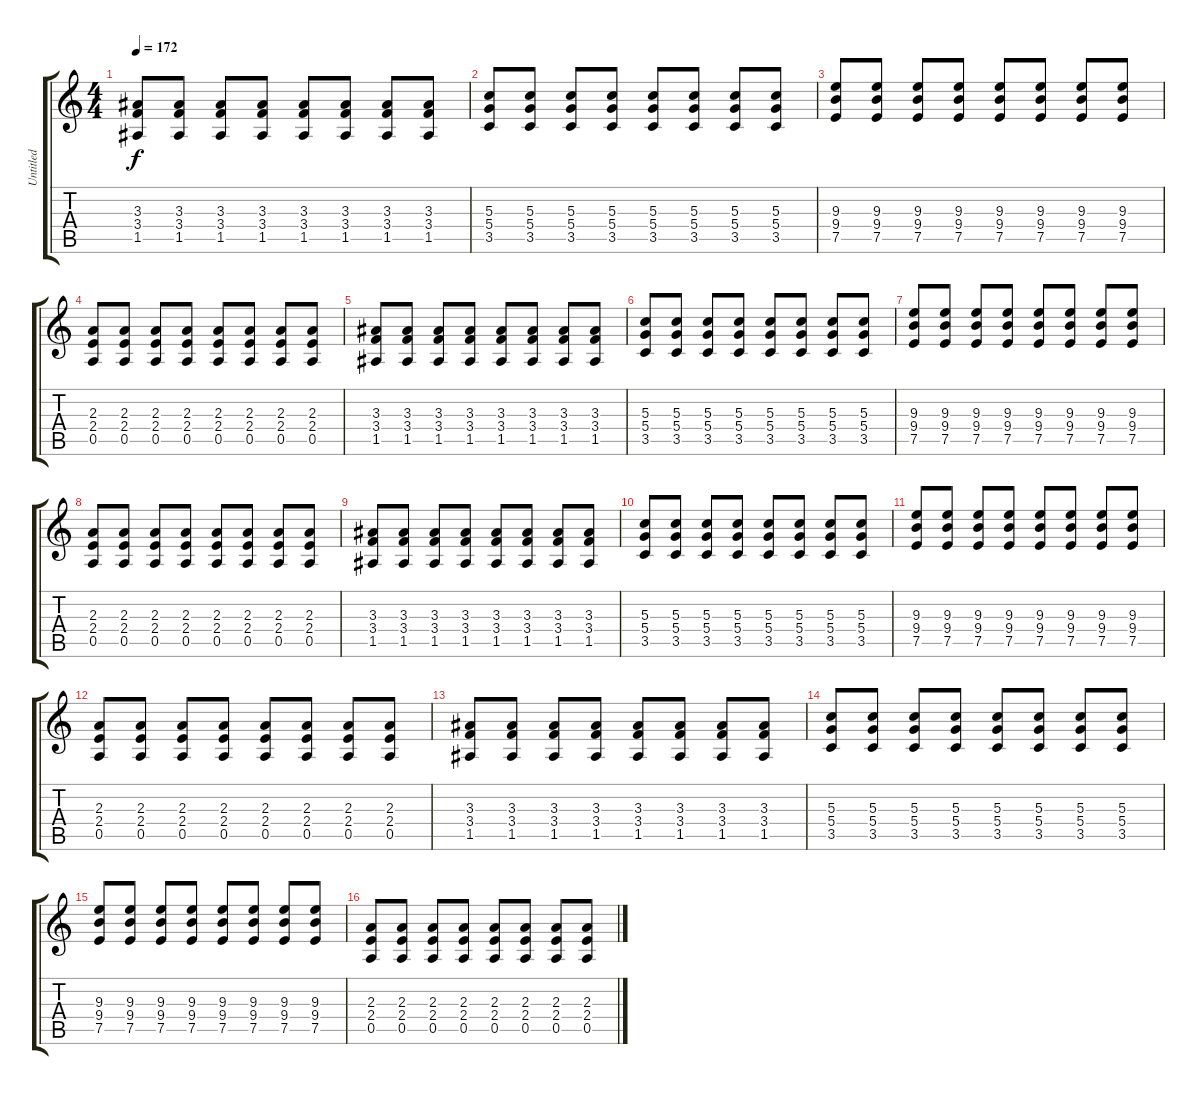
\track ("Untitled" "Untitled") {instrument distortionguitar}
\staff {score tabs}
\tuning (E4 B3 G3 D3 A2 E2) {hide}
\ts (4 4)
\tempo 172
\clef g2
\ks c
(3.3 3.4 1.5).8{dy f} (3.3 3.4 1.5).8 (3.3 3.4 1.5).8 (3.3 3.4 1.5).8 (3.3 3.4 1.5).8 (3.3 3.4 1.5).8 (3.3 3.4 1.5).8 (3.3 3.4 1.5).8 |
(5.3 5.4 3.5).8 (5.3 5.4 3.5).8 (5.3 5.4 3.5).8 (5.3 5.4 3.5).8 (5.3 5.4 3.5).8 (5.3 5.4 3.5).8 (5.3 5.4 3.5).8 (5.3 5.4 3.5).8 |
(9.3 9.4 7.5).8 (9.3 9.4 7.5).8 (9.3 9.4 7.5).8 (9.3 9.4 7.5).8 (9.3 9.4 7.5).8 (9.3 9.4 7.5).8 (9.3 9.4 7.5).8 (9.3 9.4 7.5).8 |
(2.3 2.4 0.5).8 (2.3 2.4 0.5).8 (2.3 2.4 0.5).8 (2.3 2.4 0.5).8 (2.3 2.4 0.5).8 (2.3 2.4 0.5).8 (2.3 2.4 0.5).8 (2.3 2.4 0.5).8 |
(3.3 3.4 1.5).8 (3.3 3.4 1.5).8 (3.3 3.4 1.5).8 (3.3 3.4 1.5).8 (3.3 3.4 1.5).8 (3.3 3.4 1.5).8 (3.3 3.4 1.5).8 (3.3 3.4 1.5).8 |
(5.3 5.4 3.5).8 (5.3 5.4 3.5).8 (5.3 5.4 3.5).8 (5.3 5.4 3.5).8 (5.3 5.4 3.5).8 (5.3 5.4 3.5).8 (5.3 5.4 3.5).8 (5.3 5.4 3.5).8 |
(9.3 9.4 7.5).8 (9.3 9.4 7.5).8 (9.3 9.4 7.5).8 (9.3 9.4 7.5).8 (9.3 9.4 7.5).8 (9.3 9.4 7.5).8 (9.3 9.4 7.5).8 (9.3 9.4 7.5).8 |
(2.3 2.4 0.5).8 (2.3 2.4 0.5).8 (2.3 2.4 0.5).8 (2.3 2.4 0.5).8 (2.3 2.4 0.5).8 (2.3 2.4 0.5).8 (2.3 2.4 0.5).8 (2.3 2.4 0.5).8 |
(3.3 3.4 1.5).8 (3.3 3.4 1.5).8 (3.3 3.4 1.5).8 (3.3 3.4 1.5).8 (3.3 3.4 1.5).8 (3.3 3.4 1.5).8 (3.3 3.4 1.5).8 (3.3 3.4 1.5).8 |
(5.3 5.4 3.5).8 (5.3 5.4 3.5).8 (5.3 5.4 3.5).8 (5.3 5.4 3.5).8 (5.3 5.4 3.5).8 (5.3 5.4 3.5).8 (5.3 5.4 3.5).8 (5.3 5.4 3.5).8 |
(9.3 9.4 7.5).8 (9.3 9.4 7.5).8 (9.3 9.4 7.5).8 (9.3 9.4 7.5).8 (9.3 9.4 7.5).8 (9.3 9.4 7.5).8 (9.3 9.4 7.5).8 (9.3 9.4 7.5).8 |
(2.3 2.4 0.5).8 (2.3 2.4 0.5).8 (2.3 2.4 0.5).8 (2.3 2.4 0.5).8 (2.3 2.4 0.5).8 (2.3 2.4 0.5).8 (2.3 2.4 0.5).8 (2.3 2.4 0.5).8 |
(3.3 3.4 1.5).8 (3.3 3.4 1.5).8 (3.3 3.4 1.5).8 (3.3 3.4 1.5).8 (3.3 3.4 1.5).8 (3.3 3.4 1.5).8 (3.3 3.4 1.5).8 (3.3 3.4 1.5).8 |
(5.3 5.4 3.5).8 (5.3 5.4 3.5).8 (5.3 5.4 3.5).8 (5.3 5.4 3.5).8 (5.3 5.4 3.5).8 (5.3 5.4 3.5).8 (5.3 5.4 3.5).8 (5.3 5.4 3.5).8 |
(9.3 9.4 7.5).8 (9.3 9.4 7.5).8 (9.3 9.4 7.5).8 (9.3 9.4 7.5).8 (9.3 9.4 7.5).8 (9.3 9.4 7.5).8 (9.3 9.4 7.5).8 (9.3 9.4 7.5).8 |
(2.3 2.4 0.5).8 (2.3 2.4 0.5).8 (2.3 2.4 0.5).8 (2.3 2.4 0.5).8 (2.3 2.4 0.5).8 (2.3 2.4 0.5).8 (2.3 2.4 0.5).8 (2.3 2.4 0.5).8
